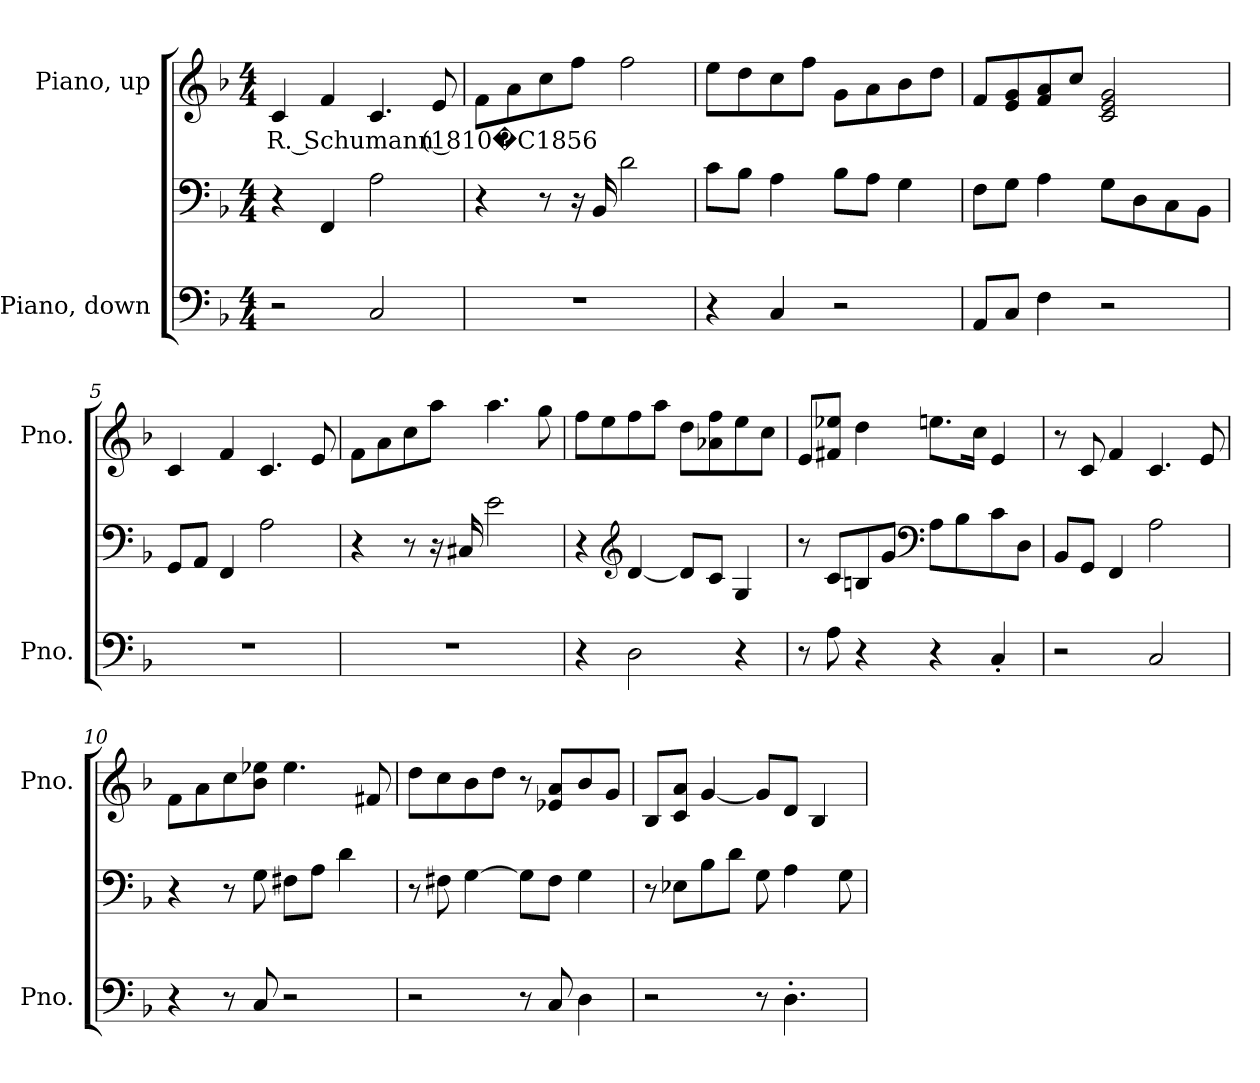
**kern	**kern	**kern	**text
*part2	*part2	*part1	*part1
*staff3	*staff2	*staff1	*staff1
*I"Piano, down	*	*I"Piano, up	*
*I'Pno.	*	*I'Pno.	*
*clefF4	*clefF4	*clefG2	*
*k[b-]	*k[b-]	*k[b-]	*
*M4/4	*M4/4	*M4/4	*
*MM60	*MM60	*MM60	*
=1	=1	=1	=1
!	!	!	!LO:LY:b
2r	4r	4c/	R. Schumann (1810�C1856
.	4FF/	4f/	.
2C/	2A\	4.c/	.
.	.	8e/	.
=2	=2	=2	=2
1r	4r	8f\L	.
.	.	8a\	.
.	8r	8cc\	.
.	16r	8ff\J	.
.	16BB-/	.	.
.	2d\	2ff\	.
=3	=3	=3	=3
4r	8c\L	8ee\L	.
.	8B-\J	8dd\	.
4C/	4A\	8cc\	.
.	.	8ff\J	.
2r	8B-\L	8g\L	.
.	8A\J	8a\	.
.	4G\	8b-\	.
.	.	8dd\J	.
!!LO:LB:g=z
=4	=4	=4	=4
8AA/L	8F\L	8f/L	.
8C/J	8G\J	8e/ 8g/	.
4F\	4A\	8f/ 8a/	.
.	.	8cc/J	.
2r	8G\L	2c/ 2e/ 2g/	.
.	8D\	.	.
.	8C\	.	.
.	8BB-\J	.	.
=5	=5	=5	=5
1r	8GG/L	4c/	.
.	8AA/J	.	.
.	4FF/	4f/	.
.	2A\	4.c/	.
.	.	8e/	.
=6	=6	=6	=6
1r	4r	8f\L	.
.	.	8a\	.
.	8r	8cc\	.
.	16r	8aa\J	.
.	16C#X/	.	.
.	2e\	4.aa\	.
.	.	8gg\	.
=7	=7	=7	=7
4r	4r	8ff\L	.
.	.	8ee\	.
*	*clefG2	*	*
2D\	[4d/	8ff\	.
.	.	8aa\J	.
.	8d/L]	8dd\L	.
.	8c/J	8a-X\ 8ff\	.
4r	4G/	8ee\	.
.	.	8cc\J	.
!!LO:LB:g=z
=8	=8	=8	=8
8r	8r	8e/L	.
8A\	8c/L	8f#X/ 8ee-X/J	.
4r	8Bn/	4dd\	.
.	8g/J	.	.
*	*clefF4	*	*
4r	8A\L	8.een\L	.
.	8B\	.	.
.	.	16cc\Jk	.
4C'/	8c\	4e/	.
.	8D\J	.	.
=9	=9	=9	=9
2r	8BB-/L	8r	.
.	8GG/J	8c/	.
.	4FF/	4f/	.
2C/	2A\	4.c/	.
.	.	8e/	.
=10	=10	=10	=10
4r	4r	8f\L	.
.	.	8a\	.
8r	8r	8cc\	.
8C/	8G\	8b-\ 8ee-X\J	.
2r	8F#X\L	4.ee-\	.
.	8A\J	.	.
.	4d\	.	.
.	.	8f#X/	.
=11	=11	=11	=11
2r	8r	8dd\L	.
.	8F#X\	8cc\	.
.	[4G\	8b-\	.
.	.	8dd\J	.
8r	8G\L]	8r	.
8C/	8F#\J	8e-X/ 8a/L	.
4D\	4G\	8b-/	.
.	.	8g/J	.
!!LO:LB:g=z
=12	=12	=12	=12
2r	8r	8B-/L	.
.	8E-X\L	8c/ 8a/J	.
.	8B-\	[4g/	.
.	8d\J	.	.
8r	8G\	8g/L]	.
4.D'\	4A\	8d/J	.
.	.	4B-/	.
.	8G\	.	.
=	=	=	=
*-	*-	*-	*-
